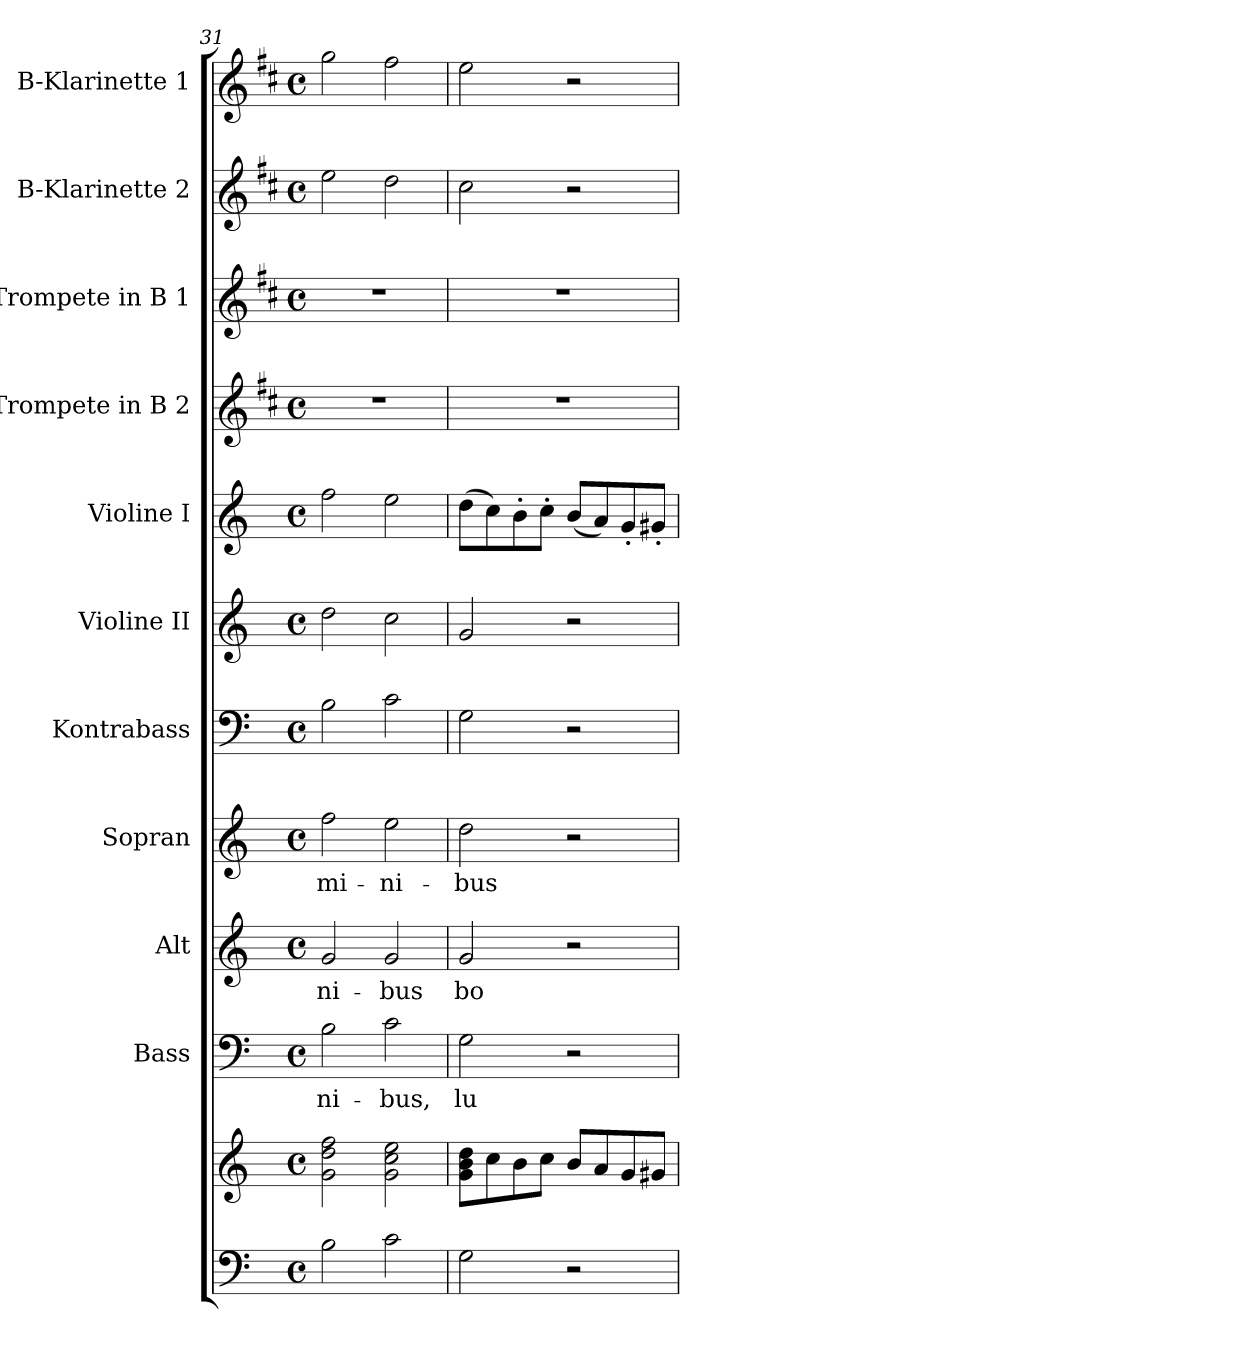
**kern	**kern	**kern	**text	**kern	**text	**kern	**text	**kern	**kern	**kern	**kern	**kern	**kern	**kern
*part11	*part11	*part10	*part10	*part9	*part9	*part8	*part8	*part7	*part6	*part5	*part4	*part3	*part2	*part1
*staff12	*staff11	*staff10	*staff10	*staff9	*staff9	*staff8	*staff8	*staff7	*staff6	*staff5	*staff4	*staff3	*staff2	*staff1
*	*	*I"Bass	*	*I"Alt	*	*I"Sopran	*	*I"Kontrabass	*I"Violine II	*I"Violine I	*I"Trompete in B 2	*I"Trompete in B 1	*I"B-Klarinette 2	*I"B-Klarinette 1
*	*	*I'B.	*	*I'A.	*	*I'S.	*	*I'Kb.	*I'Vl. II	*I'Vl. I	*I'Tr. 2	*I'Tr. 1	*I'B Kl. 2	*I'B Kl. 1
!!LO:PB:g=z
*clefF4	*clefG2	*clefF4	*	*clefG2	*	*clefG2	*	*clefF4	*clefG2	*clefG2	*clefG2	*clefG2	*clefG2	*clefG2
*	*	*	*	*	*	*	*	*ITrd7c12	*	*	*ITrd1c2	*ITrd1c2	*ITrd1c2	*ITrd1c2
*k[]	*k[]	*k[]	*	*k[]	*	*k[]	*	*k[]	*k[]	*k[]	*k[]	*k[]	*k[]	*k[]
*C:	*C:	*C:	*	*C:	*	*C:	*	*C:	*C:	*C:	*C:	*C:	*C:	*C:
*M4/4	*M4/4	*M4/4	*	*M4/4	*	*M4/4	*	*M4/4	*M4/4	*M4/4	*M4/4	*M4/4	*M4/4	*M4/4
*met(c)	*met(c)	*met(c)	*	*met(c)	*	*met(c)	*	*met(c)	*met(c)	*met(c)	*met(c)	*met(c)	*met(c)	*met(c)
=31	=31	=31	=31	=31	=31	=31	=31	=31	=31	=31	=31	=31	=31	=31
!	!	!	!LO:LY:b	!	!LO:LY:b	!	!LO:LY:b	!	!	!	!	!	!	!
2B\	2g\ 2dd\ 2ff\	2B\	-ni-	2g/	-ni-	2ff\	-mi-	2BB\	2dd\	2ff\	1r	1r	2dd\	2ff\
!	!	!	!LO:LY:b	!	!LO:LY:b	!	!LO:LY:b	!	!	!	!	!	!	!
2c\	2g\ 2cc\ 2ee\	2c\	-bus,	2g/	-bus	2ee\	-ni-	2C\	2cc\	2ee\	.	.	2cc\	2ee\
=32	=32	=32	=32	=32	=32	=32	=32	=32	=32	=32	=32	=32	=32	=32
!	!	!	!LO:LY:b	!	!LO:LY:b	!	!LO:LY:b	!	!	!	!	!	!	!
2G\	8g\ 8b\ 8dd\L	2G\	lu-	2g/	bo-	2dd\	-bus	2GG\	2g/	(>8dd\L	1r	1r	2b\	2dd\
.	8cc\	.	.	.	.	.	.	.	.	8cc\)	.	.	.	.
.	8b\	.	.	.	.	.	.	.	.	8b'>\	.	.	.	.
.	8cc\J	.	.	.	.	.	.	.	.	8cc'>\J	.	.	.	.
2r	8b/L	2r	.	2r	.	2r	.	2r	2r	(<8b/L	.	.	2r	2r
.	8a/	.	.	.	.	.	.	.	.	8a/)	.	.	.	.
.	8g/	.	.	.	.	.	.	.	.	8g'</	.	.	.	.
.	8g#X/J	.	.	.	.	.	.	.	.	8g#X'</J	.	.	.	.
=	=	=	=	=	=	=	=	=	=	=	=	=	=	=
*-	*-	*-	*-	*-	*-	*-	*-	*-	*-	*-	*-	*-	*-	*-
